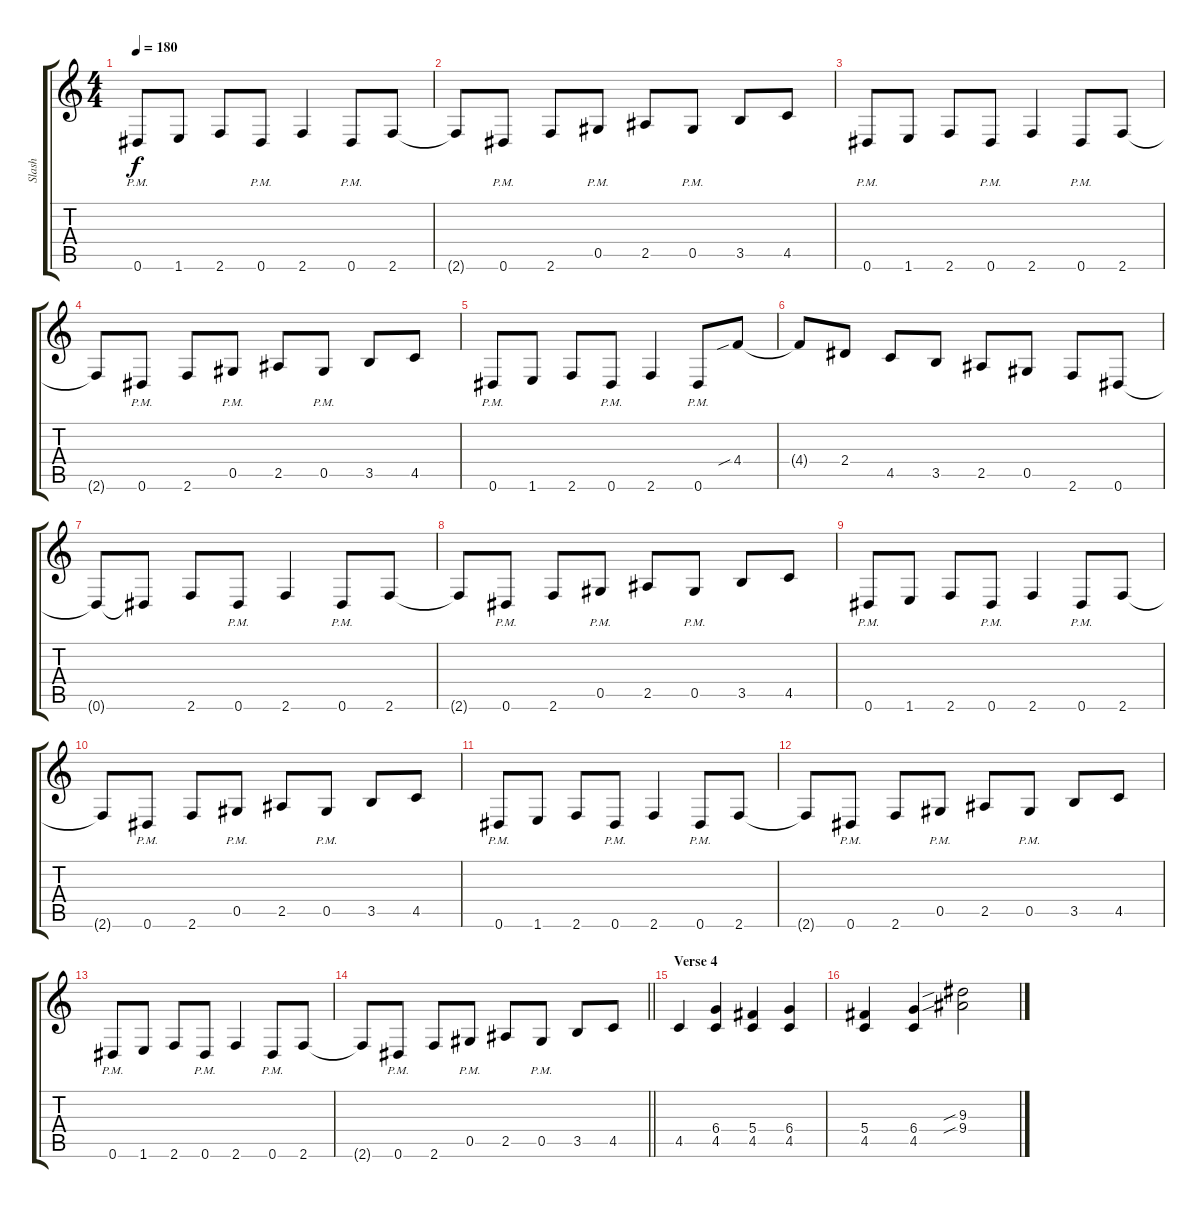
\track ("Slash" "Slash") {instrument distortionguitar}
\staff {score tabs}
\tuning (Eb4 Bb3 Gb3 Db3 Ab2 Eb2) {hide}
\ts (4 4)
\tempo 180
\clef g2
\ks c
0.6{pm}.8{dy f} 1.6.8 2.6.8 0.6{pm}.8 2.6.4 0.6{pm}.8 2.6.8 |
2.6{t}.8 0.6{pm}.8 2.6.8 0.5{pm}.8 2.5.8 0.5{pm}.8 3.5.8 4.5.8 |
0.6{pm}.8 1.6.8 2.6.8 0.6{pm}.8 2.6.4 0.6{pm}.8 2.6.8 |
2.6{t}.8 0.6{pm}.8 2.6.8 0.5{pm}.8 2.5.8 0.5{pm}.8 3.5.8 4.5.8 |
0.6{pm}.8 1.6.8 2.6.8 0.6{pm}.8 2.6.4 0.6{pm}.8 4.4{sib}.8 |
4.4{t}.8 2.4.8 4.5.8 3.5.8 2.5.8 0.5.8 2.6.8 0.6.8 |
0.6{t}.8 0.6{t}.8 2.6.8 0.6{pm}.8 2.6.4 0.6{pm}.8 2.6.8 |
2.6{t}.8 0.6{pm}.8 2.6.8 0.5{pm}.8 2.5.8 0.5{pm}.8 3.5.8 4.5.8 |
0.6{pm}.8 1.6.8 2.6.8 0.6{pm}.8 2.6.4 0.6{pm}.8 2.6.8 |
2.6{t}.8 0.6{pm}.8 2.6.8 0.5{pm}.8 2.5.8 0.5{pm}.8 3.5.8 4.5.8 |
0.6{pm}.8 1.6.8 2.6.8 0.6{pm}.8 2.6.4 0.6{pm}.8 2.6.8 |
2.6{t}.8 0.6{pm}.8 2.6.8 0.5{pm}.8 2.5.8 0.5{pm}.8 3.5.8 4.5.8 |
0.6{pm}.8 1.6.8 2.6.8 0.6{pm}.8 2.6.4 0.6{pm}.8 2.6.8 |
\barLineRight lightlight
2.6{t}.8 0.6{pm}.8 2.6.8 0.5{pm}.8 2.5.8 0.5{pm}.8 3.5.8 4.5.8 |
\section ("" "Verse 4")
4.5.4 (6.4 4.5).4 (5.4 4.5).4 (6.4 4.5).4 |
(5.4 4.5).4 (6.4 4.5).4 (9.3{sib} 9.4{sib}).2
